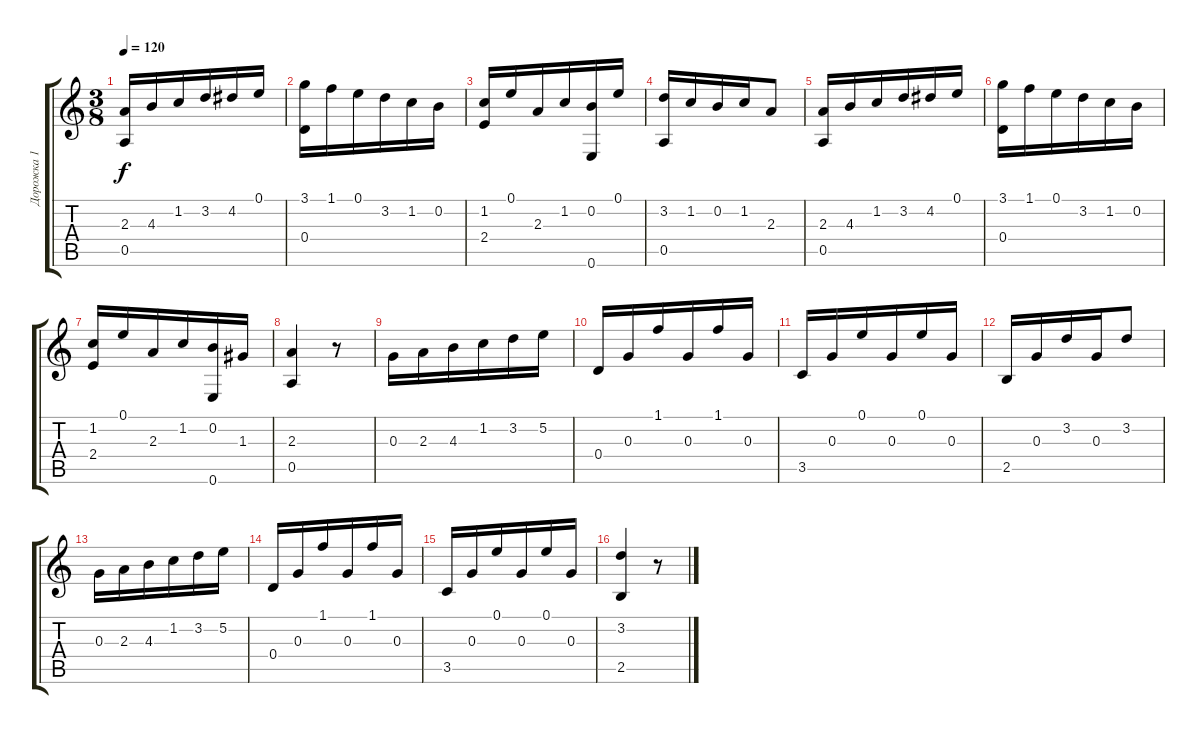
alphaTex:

\track ("Дорожка 1" "Дорожка 1") {instrument acousticguitarnylon}
\staff {score tabs}
\tuning (E4 B3 G3 D3 A2 E2) {hide}
\ts (3 8)
\tempo 120
\clef g2
\ks c
(2.3 0.5).16{dy f} 4.3.16 1.2.16 3.2.16 4.2.16 0.1.16 |
(3.1 0.4).16 1.1.16 0.1.16 3.2.16 1.2.16 0.2.16 |
(1.2 2.4).16 0.1.16 2.3.16 1.2.16 (0.2 0.6).16 0.1.16 |
(3.2 0.5).16 1.2.16 0.2.16 1.2.16 2.3.8 |
(2.3 0.5).16 4.3.16 1.2.16 3.2.16 4.2.16 0.1.16 |
(3.1 0.4).16 1.1.16 0.1.16 3.2.16 1.2.16 0.2.16 |
(1.2 2.4).16 0.1.16 2.3.16 1.2.16 (0.2 0.6).16 1.3.16 |
(2.3 0.5).4 r.8 |
0.3.16 2.3.16 4.3.16 1.2.16 3.2.16 5.2.16 |
0.4.16 0.3.16 1.1.16 0.3.16 1.1.16 0.3.16 |
3.5.16 0.3.16 0.1.16 0.3.16 0.1.16 0.3.16 |
2.5.16 0.3.16 3.2.16 0.3.16 3.2.8 |
0.3.16 2.3.16 4.3.16 1.2.16 3.2.16 5.2.16 |
0.4.16 0.3.16 1.1.16 0.3.16 1.1.16 0.3.16 |
3.5.16 0.3.16 0.1.16 0.3.16 0.1.16 0.3.16 |
(3.2 2.5).4 r.8
